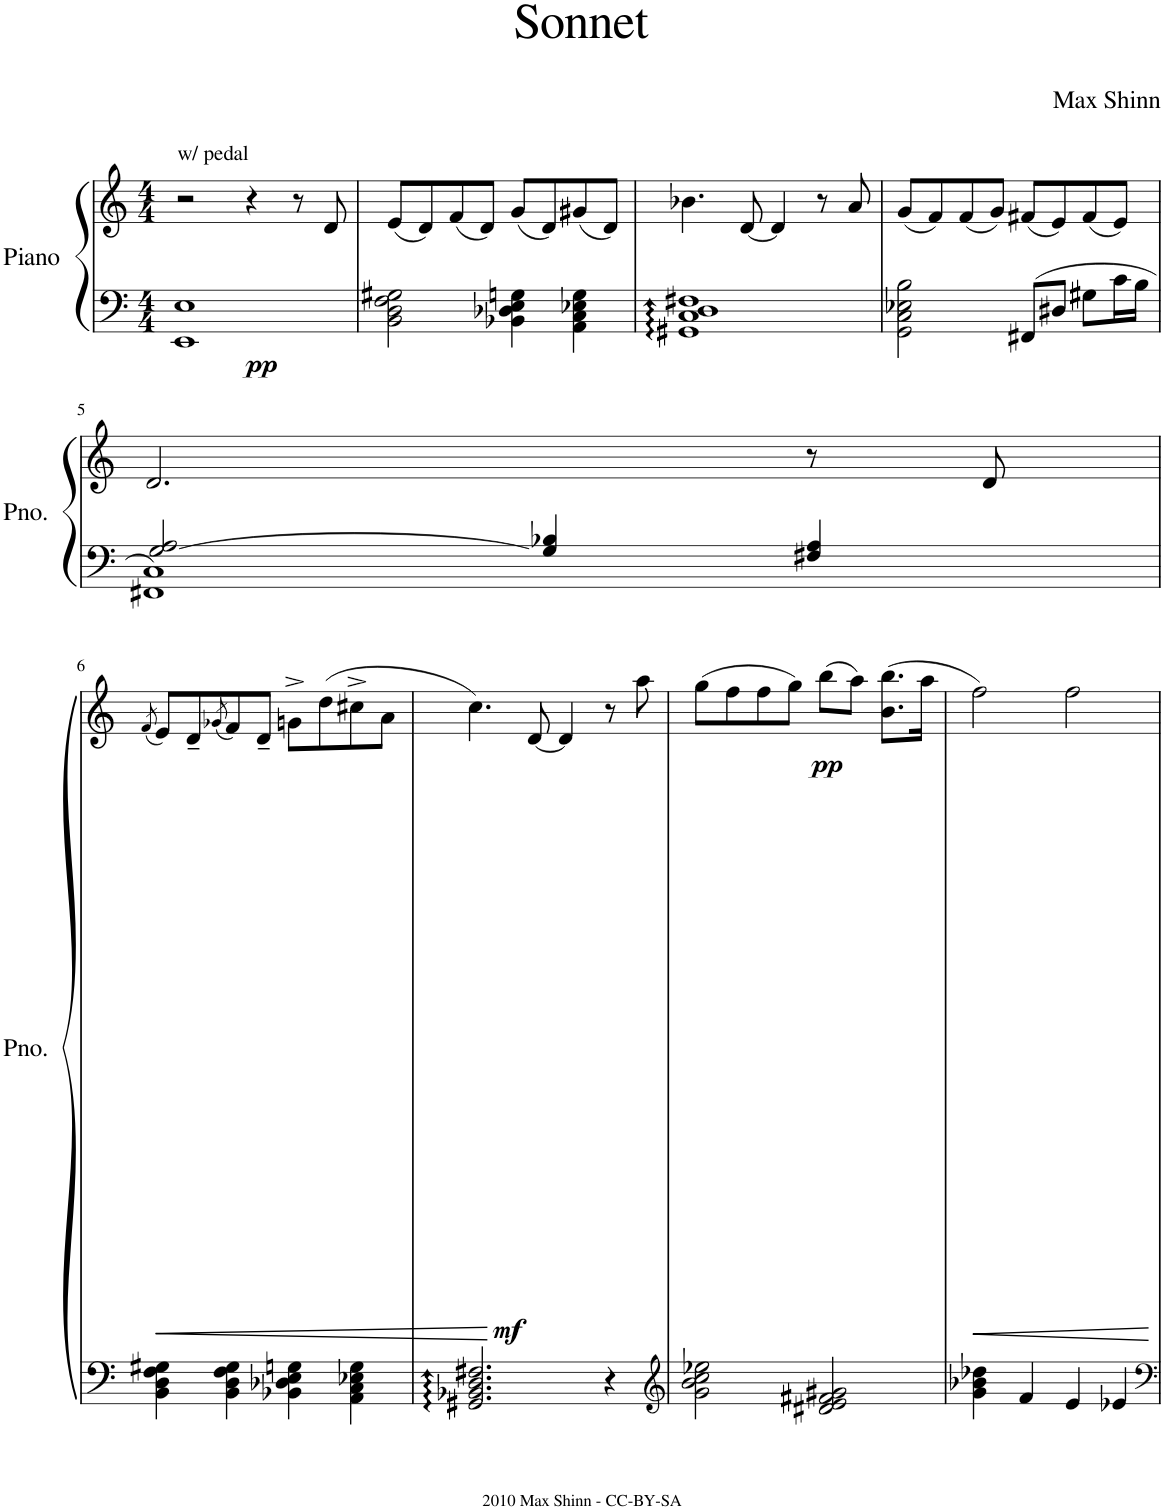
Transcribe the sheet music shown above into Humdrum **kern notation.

**kern	**kern	**dynam
*part1	*part1	*part1
*staff2	*staff1	*staff1/2
*I"Piano	*	*
*I'Pno.	*	*
*clefF4	*clefG2	*
*k[]	*k[]	*
*M4/4	*M4/4	*
=1	=1	=1
!	!LO:TX:a:t=w/ pedal	!
!	!	!LO:DY:b=2
1EE 1E	2r	pp
.	4r	.
.	8r	.
.	8d/	.
=2	=2	=2
2BB\ 2D\ 2F\ 2G#X\	(8e/L	.
.	8d/)	.
.	(8f/	.
.	8d/J)	.
4BB-X\ 4D-X\ 4E\ 4Gn\	(8g/L	.
.	8d/)	.
4AA\ 4C\ 4E-X\ 4G\	(8g#X/	.
.	8d/J)	.
=3	=3	=3
1GG#X:: 1C:: 1D:: 1F#X::	4.b-X\	.
.	[8d/	.
.	4d/]	.
.	8r	.
.	8a/	.
=4	=4	=4
2GG\ 2C\ 2E-X\ 2B\	(8g/L	.
.	8f/)	.
.	(8f/	.
.	8g/J)	.
8FF#X/L	(8f#X/L	.
8D#X/J	8e/)	.
8G#X\L	(8f#/	.
16c\L	8e/J)	.
16B\JJ	.	.
!!LO:LB:g=z
=5	=5	=5
*^	*	*
1FF#X 1C	[2G/ 2A/	2.d/	.
.	4G/] 4B-X/	.	.
.	4F#X/ 4A/	8r	.
.	.	8d/	.
*v	*v	*	*
!!LO:LB:g=z
=6	=6	=6
.	(8qf/	.
4BB\ 4D\ 4F\ 4G#X\	8e/L)	.
.	8d~/	.
.	(8qg-X/	.
4BB\ 4D\ 4F\ 4G#\	8f/)	.
.	8d~/J	.
4BB-X\ 4D-X\ 4E\ 4Gn\	8gn^\L	.
.	(8dd\	.
4AA\ 4C\ 4E-X\ 4G\	8cc#X^\	.
.	8a\J	.
=7	=7	=7
!	!	!LO:DY:b
2.GG#X/:: 2.BB-X/:: 2.D/:: 2.F#X/::	4.cc\)	mf
.	[8d/	.
.	4d/]	.
4r	8r	.
!	!	!LO:DY:b
.	8aa\	pp
=8	=8	=8
*clefG2	*	*
2g\ 2b\ 2cc\ 2ee-X\	(8gg\L	.
.	8ff\	.
.	8ff\	.
.	8gg\J)	.
2d#X/ 2e/ 2f#X/ 2g#X/	(8bb\L	.
.	8aa\J)	.
.	(8.b\ 8.bb\L	.
.	16aa\Jk	.
=9	=9	=9
!	!	!LO:HP:b
4g\ 4b-X\ 4dd-X\	2ff\)	<
4f/	.	.
4e/	2ff\	.
4e-X/	.	.
.	.	[
=	=	=
*-	*-	*-
